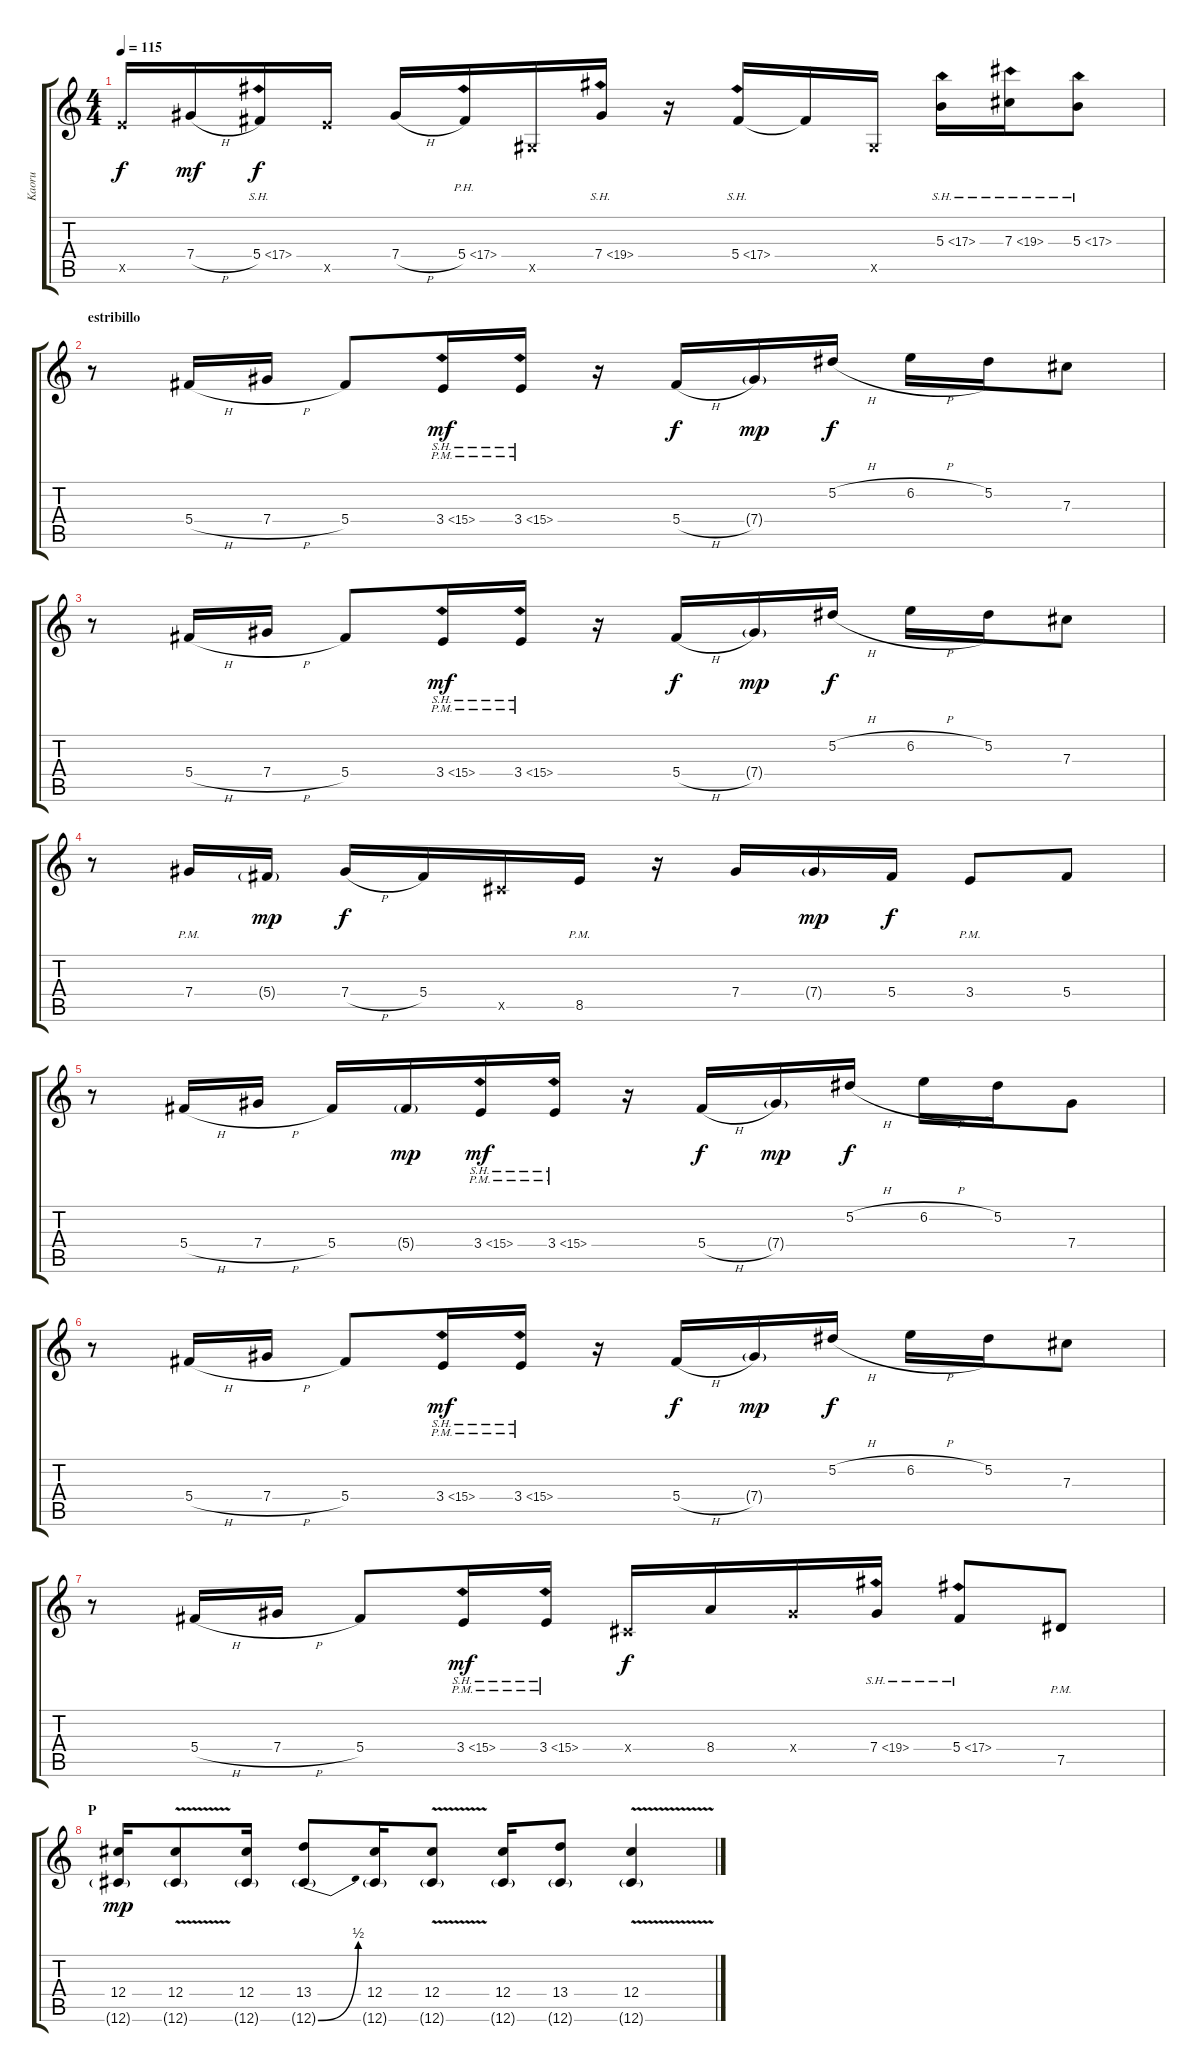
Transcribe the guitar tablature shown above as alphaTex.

\track ("Kaoru" "Kaoru") {instrument overdrivenguitar}
\staff {score tabs}
\tuning (Eb4 Bb3 Gb3 Db3 Ab2 Db2) {hide}
\ts (4 4)
\tempo 115
\clef g2
\ks c
8.5{x}.16{dy f volume 11} 7.4{h}.16{dy mf} 5.4{sh 12}.16{dy f} 8.5{x}.16 7.4{h}.16 5.4{ph 12}.16 0.5{x}.16 7.4{sh 12}.16 r.16 5.4{sh 12}.16 5.4{t}.16 0.5{x}.16 5.3{sh 12}.16 7.3{sh 12}.16 5.3{sh 12}.8 |
\section ("" "estribillo")
r.8{volume 12 balance 0 instrument overdrivenguitar} 5.4{h}.16 7.4{h}.16 5.4.8 3.4{sh 12 pm}.16{dy mf} 3.4{sh 12 pm}.16 r.16 5.4{h}.16{dy f} 7.4{g}.16{dy mp} 5.2{h}.16{dy f} 6.2{h}.16 5.2.16 7.3.8 |
r.8 5.4{h}.16 7.4{h}.16 5.4.8 3.4{sh 12 pm}.16{dy mf} 3.4{sh 12 pm}.16 r.16 5.4{h}.16{dy f} 7.4{g}.16{dy mp} 5.2{h}.16{dy f} 6.2{h}.16 5.2.16 7.3.8 |
r.8 7.4{pm}.16 5.4{g}.16{dy mp} 7.4{h}.16{dy f} 5.4.16 5.5{x}.16 8.5{pm}.16 r.16 7.4.16 7.4{g}.16{dy mp} 5.4.16{dy f} 3.4{pm}.8 5.4.8 |
r.8 5.4{h}.16 7.4{h}.16 5.4.16 5.4{g}.16{dy mp} 3.4{sh 12 pm}.16{dy mf} 3.4{sh 12 pm}.16 r.16 5.4{h}.16{dy f} 7.4{g}.16{dy mp} 5.2{h}.16{dy f} 6.2{h}.16 5.2.16 7.4.8 |
r.8 5.4{h}.16 7.4{h}.16 5.4.8 3.4{sh 12 pm}.16{dy mf} 3.4{sh 12 pm}.16 r.16 5.4{h}.16{dy f} 7.4{g}.16{dy mp} 5.2{h}.16{dy f} 6.2{h}.16 5.2.16 7.3.8 |
r.8 5.4{h}.16 7.4{h}.16 5.4.8 3.4{sh 12 pm}.16{dy mf} 3.4{sh 12 pm}.16 0.4{x}.16{dy f} 8.4.16 7.4{x}.16 7.4{sh 12}.16 5.4{sh 12}.8 7.5{pm}.8 |
\section ("" "P")
(12.4 12.6{g}).16{dy mp volume 12 balance 8 instrument overdrivenguitar} (12.4{v} 12.6{g}).8 (12.4 12.6{g}).16 (13.4 12.6{be (bend 0 0 60 2) g}).8 (12.4 12.6{g}).16 (12.4{v} 12.6{g}).8 (12.4 12.6{g}).16 (13.4 12.6{g}).8 (12.4{v} 12.6{g}).4
